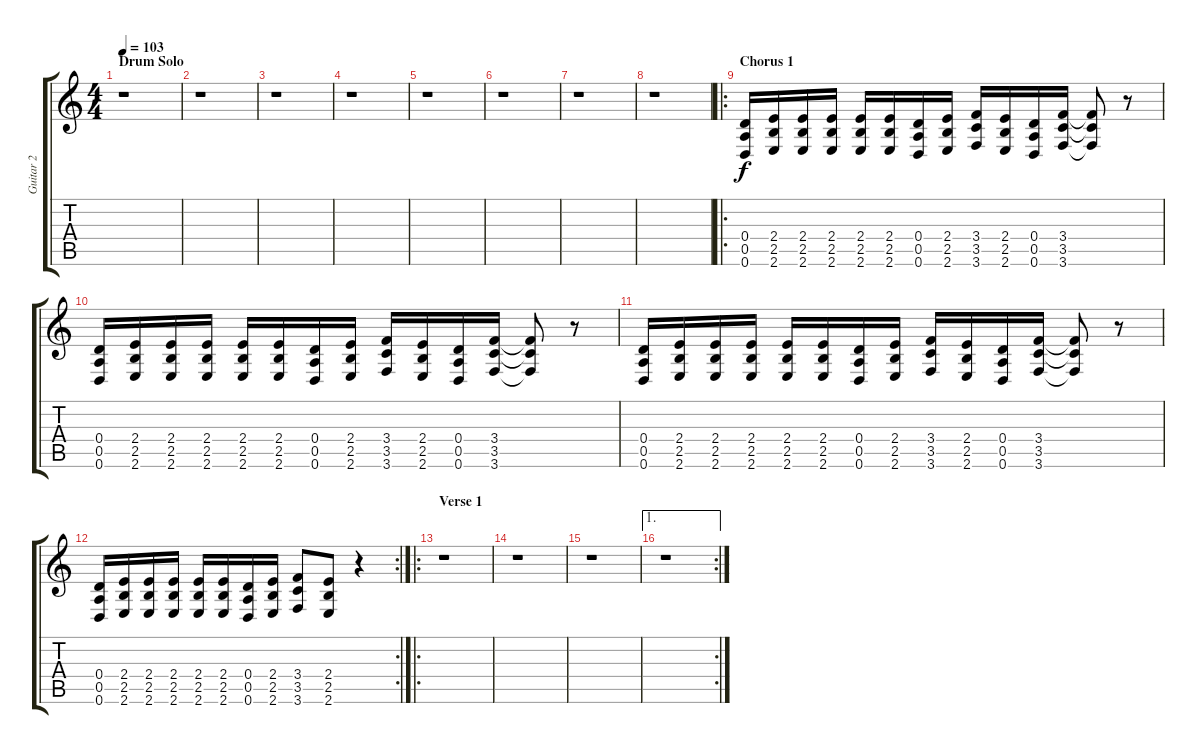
\track ("Guitar 2" "Guitar 2") {instrument distortionguitar}
\staff {score tabs}
\tuning (E4 B3 G3 D3 A2 D2) {hide}
\ts (4 4)
\section ("" "Drum Solo")
\tempo 103
\clef g2
\ks c
r.1{dy f} |
r.1 |
r.1 |
r.1 |
r.1 |
r.1 |
r.1 |
r.1 |
\ro
\section ("" "Chorus 1")
(0.4 0.5 0.6).16 (2.4 2.5 2.6).16 (2.4 2.5 2.6).16 (2.4 2.5 2.6).16 (2.4 2.5 2.6).16 (2.4 2.5 2.6).16 (0.4 0.5 0.6).16 (2.4 2.5 2.6).16 (3.4 3.5 3.6).16 (2.4 2.5 2.6).16 (0.4 0.5 0.6).16 (3.4 3.5 3.6).16 (3.4{t} 3.5{t} 3.6{t}).8 r.8 |
(0.4 0.5 0.6).16 (2.4 2.5 2.6).16 (2.4 2.5 2.6).16 (2.4 2.5 2.6).16 (2.4 2.5 2.6).16 (2.4 2.5 2.6).16 (0.4 0.5 0.6).16 (2.4 2.5 2.6).16 (3.4 3.5 3.6).16 (2.4 2.5 2.6).16 (0.4 0.5 0.6).16 (3.4 3.5 3.6).16 (3.4{t} 3.5{t} 3.6{t}).8 r.8 |
(0.4 0.5 0.6).16 (2.4 2.5 2.6).16 (2.4 2.5 2.6).16 (2.4 2.5 2.6).16 (2.4 2.5 2.6).16 (2.4 2.5 2.6).16 (0.4 0.5 0.6).16 (2.4 2.5 2.6).16 (3.4 3.5 3.6).16 (2.4 2.5 2.6).16 (0.4 0.5 0.6).16 (3.4 3.5 3.6).16 (3.4{t} 3.5{t} 3.6{t}).8 r.8 |
\rc 2
(0.4 0.5 0.6).16 (2.4 2.5 2.6).16 (2.4 2.5 2.6).16 (2.4 2.5 2.6).16 (2.4 2.5 2.6).16 (2.4 2.5 2.6).16 (0.4 0.5 0.6).16 (2.4 2.5 2.6).16 (3.4 3.5 3.6).8 (2.4 2.5 2.6).8 r.4 |
\ro
\section ("" "Verse 1")
r.1 |
r.1 |
r.1 |
\ae 1
\rc 2
r.1
